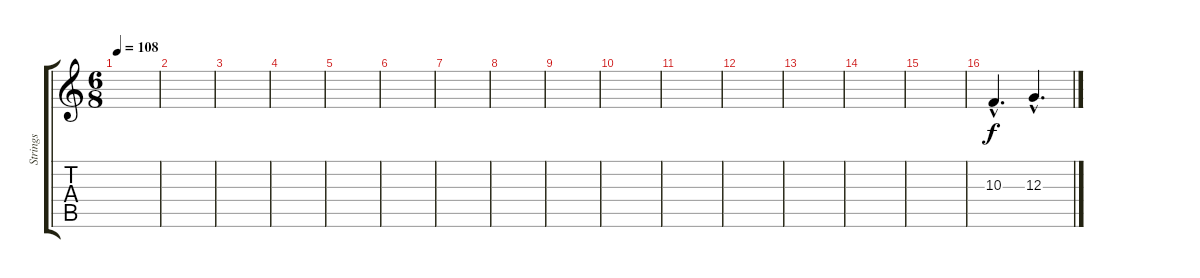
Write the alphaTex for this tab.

\track ("Strings" "Strings") {instrument stringensemble1}
\staff {score tabs}
\tuning (E4 B3 G3 D3 A2 E2) {hide}
\ts (6 8)
\tempo 108
\clef g2
\ks c
|
|
|
|
|
|
|
|
|
|
|
|
|
|
|
10.3{hac}.4{d} 12.3{hac}.4{d}
